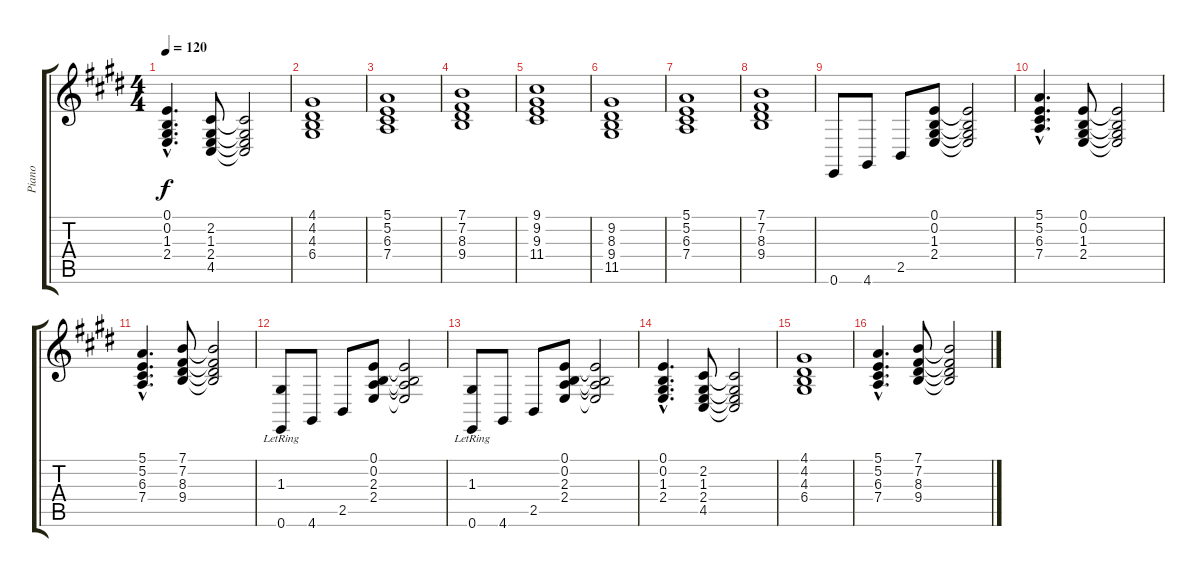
\track ("Piano" "Piano") {instrument acousticgrandpiano}
\staff {score tabs}
\tuning (E4 B3 G3 D3 A2 E2) {hide}
\ts (4 4)
\tempo 120
\clef g2
\ks e
(0.1{hac} 0.2{hac} 1.3{hac} 2.4{hac}).4{d dy f} (2.2 1.3 2.4 4.5).8 (2.2{t} 1.3{t} 2.4{t} 4.5{t}).2 |
(4.1 4.2 4.3 6.4).1 |
(5.1 5.2 6.3 7.4).1 |
(7.1 7.2 8.3 9.4).1 |
(9.1 9.2 9.3 11.4).1 |
(9.2 8.3 9.4 11.5).1 |
(5.1 5.2 6.3 7.4).1 |
(7.1 7.2 8.3 9.4).1 |
0.6.8 4.6.8 2.5.8 (0.1 0.2 1.3 2.4).8 (0.1{t} 0.2{t} 1.3{t} 2.4{t}).2 |
(5.1{hac} 5.2{hac} 6.3{hac} 7.4{hac}).4{d} (0.1 0.2 1.3 2.4).8 (0.1{t} 0.2{t} 1.3{t} 2.4{t}).2 |
(5.1{hac} 5.2{hac} 6.3{hac} 7.4{hac}).4{d} (7.1 7.2 8.3 9.4).8 (7.1{t} 7.2{t} 8.3{t} 9.4{t}).2 |
(1.3{lr} 0.6).8 4.6.8 2.5.8 (0.1 0.2 2.3 2.4).8 (0.1{t} 0.2{t} 2.3{t} 2.4{t}).2 |
(1.3{lr} 0.6).8 4.6.8 2.5.8 (0.1 0.2 2.3 2.4).8 (0.1{t} 0.2{t} 2.3{t} 2.4{t}).2 |
(0.1{hac} 0.2{hac} 1.3{hac} 2.4{hac}).4{d} (2.2 1.3 2.4 4.5).8 (2.2{t} 1.3{t} 2.4{t} 4.5{t}).2 |
(4.1 4.2 4.3 6.4).1 |
(5.1{hac} 5.2{hac} 6.3{hac} 7.4{hac}).4{d} (7.1 7.2 8.3 9.4).8 (7.1{t} 7.2{t} 8.3{t} 9.4{t}).2
